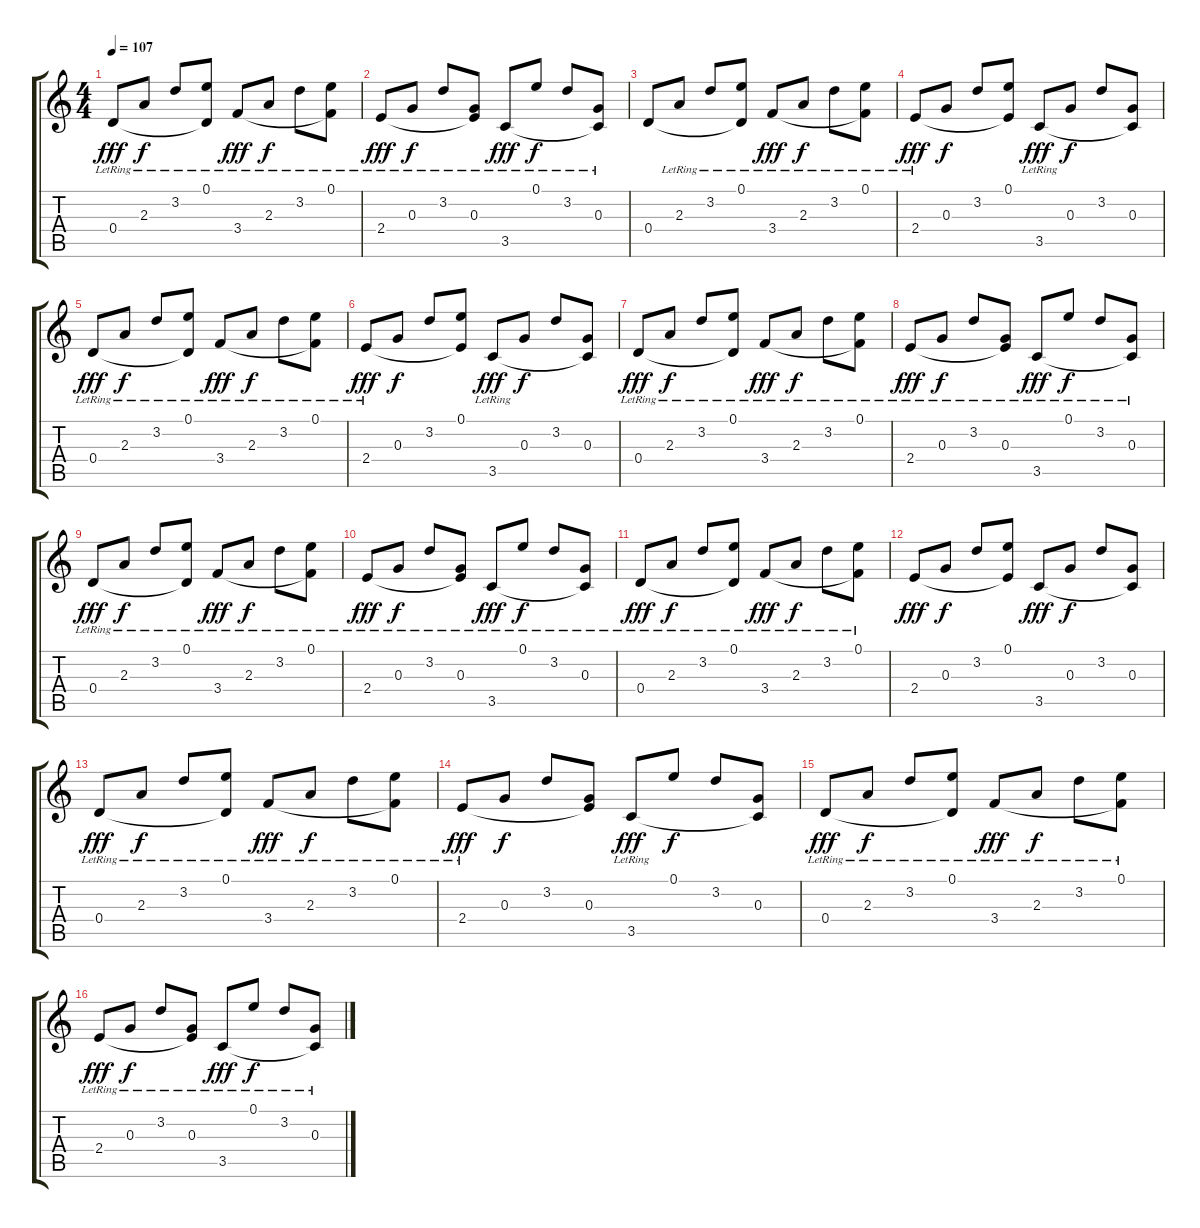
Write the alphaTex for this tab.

\track "" {instrument electricguitarclean}
\staff {score tabs}
\tuning (E4 B3 G3 D3 A2 E2) {hide}
\ts (4 4)
\tempo 107
\clef g2
\ks c
0.4{lr}.8{txt "" dy fff instrument electricguitarclean} 2.3{lr}.8{dy f} 3.2{lr}.8 (0.1{lr} 0.4{t}).8 3.4{lr}.8{dy fff} 2.3{lr}.8{dy f} 3.2{lr}.8 (0.1{lr} 3.4{t}).8 |
2.4{lr}.8{txt "" dy fff} 0.3{lr}.8{dy f} 3.2{lr}.8 (0.3{lr} 2.4{t}).8 3.5{lr}.8{dy fff} 0.1{lr}.8{dy f} 3.2{lr}.8 (0.3{lr} 3.5{t}).8 |
0.4.8{txt ""} 2.3{lr}.8 3.2{lr}.8 (0.1{lr} 0.4{t}).8 3.4{lr}.8{dy fff} 2.3{lr}.8{dy f} 3.2{lr}.8 (0.1{lr} 3.4{t}).8 |
2.4{lr}.8{dy fff} 0.3.8{dy f} 3.2.8 (0.1 2.4{t}).8 3.5{lr}.8{dy fff} 0.3.8{dy f} 3.2.8 (0.3 3.5{t}).8 |
0.4{lr}.8{dy fff} 2.3{lr}.8{dy f} 3.2{lr}.8 (0.1{lr} 0.4{t}).8 3.4{lr}.8{dy fff} 2.3{lr}.8{dy f} 3.2{lr}.8 (0.1{lr} 3.4{t}).8 |
2.4{lr}.8{dy fff} 0.3.8{dy f} 3.2.8 (0.1 2.4{t}).8 3.5{lr}.8{dy fff} 0.3.8{dy f} 3.2.8 (0.3 3.5{t}).8 |
0.4{lr}.8{dy fff} 2.3{lr}.8{dy f} 3.2{lr}.8 (0.1{lr} 0.4{t}).8 3.4{lr}.8{dy fff} 2.3{lr}.8{dy f} 3.2{lr}.8 (0.1{lr} 3.4{t}).8 |
2.4{lr}.8{dy fff} 0.3{lr}.8{dy f} 3.2{lr}.8 (0.3{lr} 2.4{t}).8 3.5{lr}.8{dy fff} 0.1{lr}.8{dy f} 3.2{lr}.8 (0.3{lr} 3.5{t}).8 |
0.4{lr}.8{dy fff} 2.3{lr}.8{dy f} 3.2{lr}.8 (0.1{lr} 0.4{t}).8 3.4{lr}.8{dy fff} 2.3{lr}.8{dy f} 3.2{lr}.8 (0.1{lr} 3.4{t}).8 |
2.4{lr}.8{dy fff} 0.3{lr}.8{dy f} 3.2{lr}.8 (0.3{lr} 2.4{t}).8 3.5{lr}.8{dy fff} 0.1{lr}.8{dy f} 3.2{lr}.8 (0.3{lr} 3.5{t}).8 |
0.4{lr}.8{dy fff} 2.3{lr}.8{dy f} 3.2{lr}.8 (0.1{lr} 0.4{t}).8 3.4{lr}.8{dy fff} 2.3{lr}.8{dy f} 3.2{lr}.8 (0.1{lr} 3.4{t}).8 |
2.4.8{dy fff} 0.3.8{dy f} 3.2.8 (0.1 2.4{t}).8 3.5.8{dy fff} 0.3.8{dy f} 3.2.8 (0.3 3.5{t}).8 |
0.4{lr}.8{dy fff} 2.3{lr}.8{dy f} 3.2{lr}.8 (0.1{lr} 0.4{t}).8 3.4{lr}.8{dy fff} 2.3{lr}.8{dy f} 3.2{lr}.8 (0.1{lr} 3.4{t}).8 |
2.4{lr}.8{dy fff} 0.3.8{dy f} 3.2.8 (0.3 2.4{t}).8 3.5{lr}.8{dy fff} 0.1.8{dy f} 3.2.8 (0.3 3.5{t}).8 |
0.4{lr}.8{dy fff} 2.3{lr}.8{dy f} 3.2{lr}.8 (0.1{lr} 0.4{t}).8 3.4{lr}.8{dy fff} 2.3{lr}.8{dy f} 3.2{lr}.8 (0.1{lr} 3.4{t}).8 |
2.4{lr}.8{dy fff} 0.3{lr}.8{dy f} 3.2{lr}.8 (0.3{lr} 2.4{t}).8 3.5{lr}.8{dy fff} 0.1{lr}.8{dy f} 3.2{lr}.8 (0.3{lr} 3.5{t}).8
